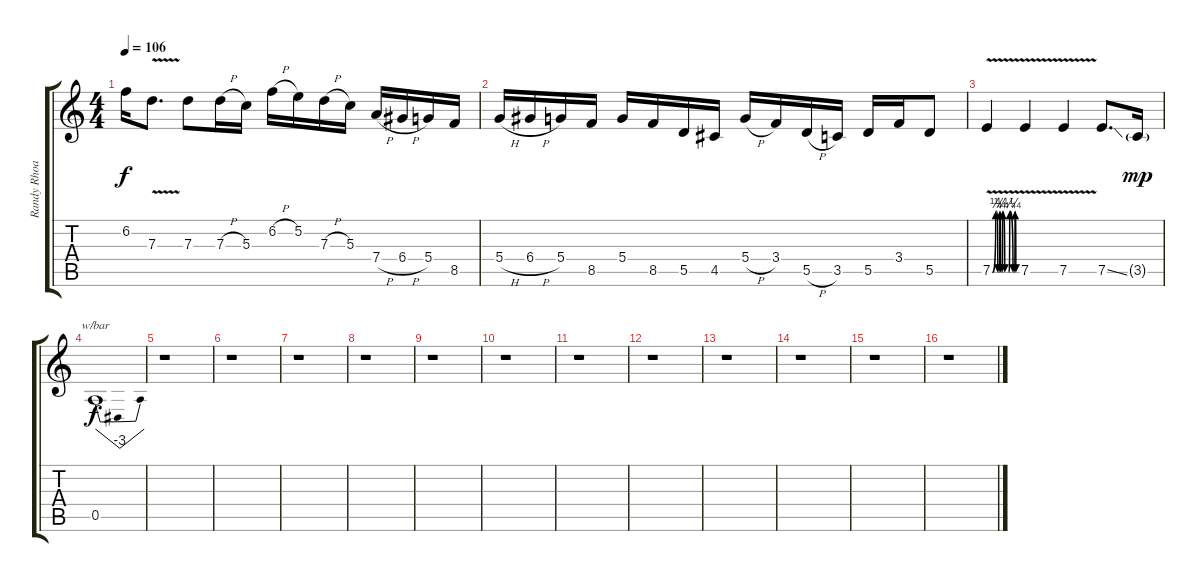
\track ("Randy Rhoads (Solo)" "Randy Rhoa") {instrument distortionguitar}
\staff {score tabs}
\tuning (E4 B3 G3 D3 A2 E2) {hide}
\ts (4 4)
\tempo 106
\clef g2
\ks c
6.2.16{dy f} 7.3{v}.8{d} 7.3.8 7.3{h}.16 5.3.16 6.2{h}.16 5.2.16 7.3{h}.16 5.3.16 7.4{h}.16 6.4{h}.16 5.4.16 8.5.16 |
5.4{h}.16 6.4{h}.16 5.4.16 8.5.16 5.4.16 8.5.16 5.5.16 4.5.16 5.4{h}.16 3.4.16 5.5{h}.16 3.5.16 5.5.16 3.4.16 5.5.8 |
7.5{be (custom 0 0 8 1 10 1 13 0 15 0 18 1 20 0 23 0 25 1 30 0 36 0 40 0 42 1 50 0 52 0 55 1 57 0 60 0) v}.4 7.5{v}.4 7.5{v}.4 7.5{ss}.8{d} 3.5{g}.16{dy mp} |
0.5.1{tbe (dip default 0 0 30 -12 60 0) dy f} |
r.1 |
r.1 |
r.1 |
r.1 |
r.1 |
r.1 |
r.1 |
r.1 |
r.1 |
r.1 |
r.1 |
r.1
